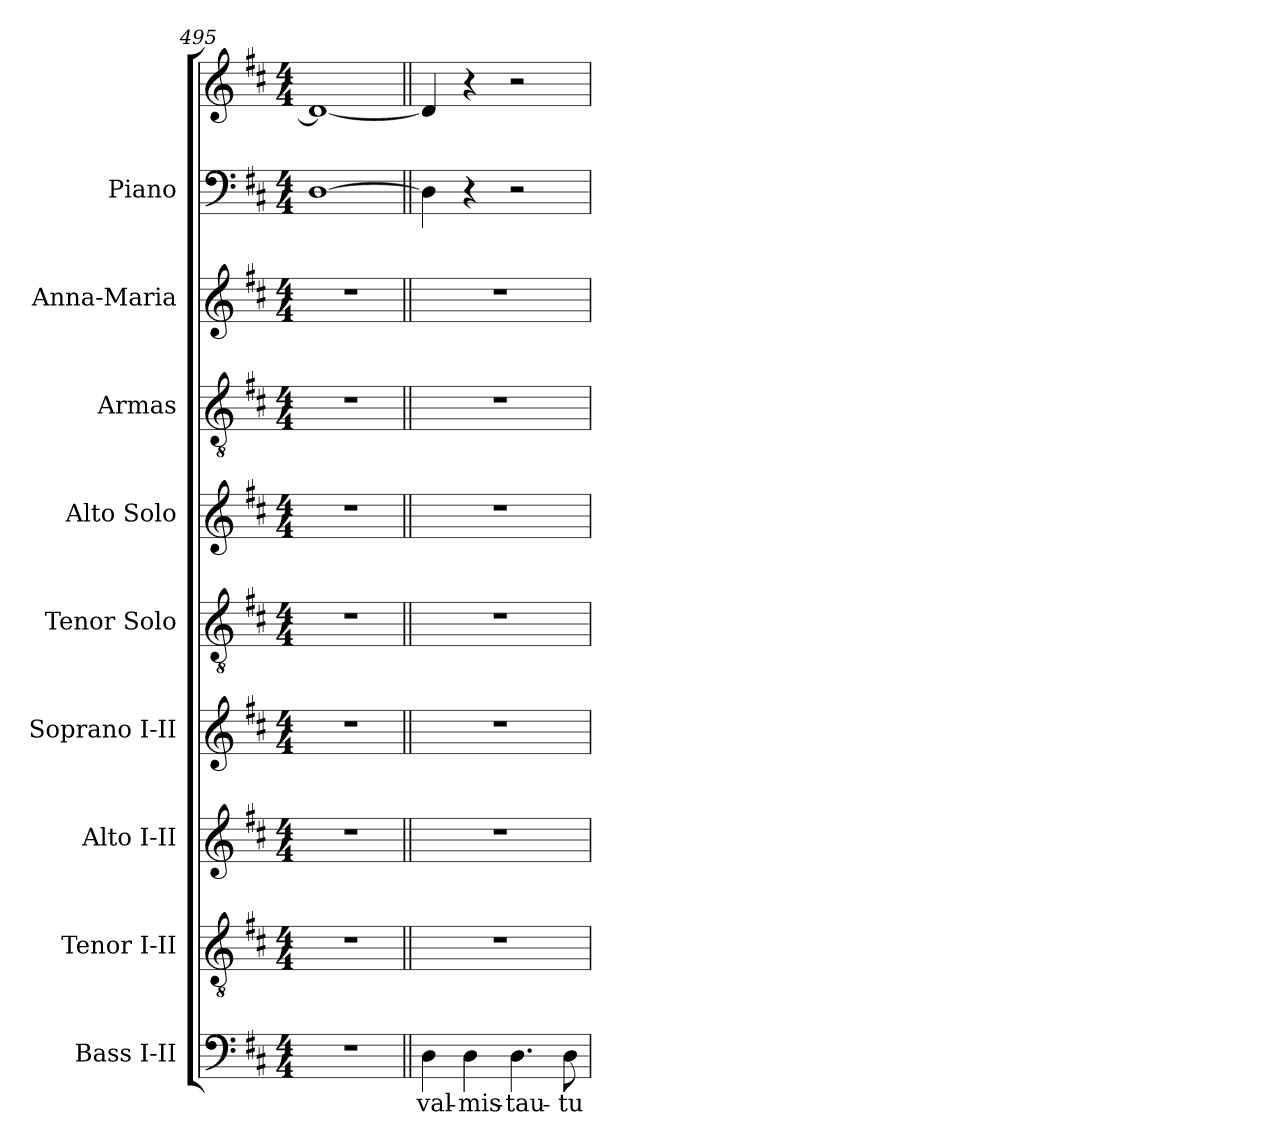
**kern	**text	**kern	**kern	**kern	**kern	**kern	**kern	**kern	**kern	**kern
*part9	*part9	*part8	*part7	*part6	*part5	*part4	*part3	*part2	*part1	*part1
*staff10	*staff10	*staff9	*staff8	*staff7	*staff6	*staff5	*staff4	*staff3	*staff2	*staff1
*I"Bass I-II	*	*I"Tenor I-II	*I"Alto I-II	*I"Soprano I-II	*I"Tenor Solo	*I"Alto Solo	*I"Armas	*I"Anna-Maria	*I"Piano	*
*I'B.	*	*I'T.	*I'A.	*I'S.	*I'T. Solo	*I'A. Solo	*I'Armas	*I'A-M	*I'Pno.	*
*clefF4	*	*clefGv2	*clefG2	*clefG2	*clefGv2	*clefG2	*clefGv2	*clefG2	*clefF4	*clefG2
*	*	*ITrd7c12	*	*	*ITrd7c12	*	*ITrd7c12	*	*	*
*k[f#c#]	*	*k[f#c#]	*k[f#c#]	*k[f#c#]	*k[f#c#]	*k[f#c#]	*k[f#c#]	*k[f#c#]	*k[f#c#]	*k[f#c#]
*D:	*	*D:	*D:	*D:	*D:	*D:	*D:	*D:	*D:	*D:
*M4/4	*	*M4/4	*M4/4	*M4/4	*M4/4	*M4/4	*M4/4	*M4/4	*M4/4	*M4/4
=495	=495	=495	=495	=495	=495	=495	=495	=495	=495	=495
1r	.	1r	1r	1r	1r	1r	1r	1r	[>1Di	1di_<
=496||	=496||	=496||	=496||	=496||	=496||	=496||	=496||	=496||	=496||	=496||
*	*	*	*	*	*	*	*	*	*	*MM220
!	!LO:LY:b:color=#000000	!	!	!	!	!	!	!	!	!
4Di\	val-	1r	1r	1r	1r	1r	1r	1r	4Di\]	4di/]
!	!LO:LY:b:color=#000000	!	!	!	!	!	!	!	!	!
4Di\	-mis-	.	.	.	.	.	.	.	4r	4r
!	!LO:LY:b:color=#000000	!	!	!	!	!	!	!	!	!
4.Di\	-tau-	.	.	.	.	.	.	.	2r	2r
!	!LO:LY:b:color=#000000	!	!	!	!	!	!	!	!	!
8Di\	-tu-	.	.	.	.	.	.	.	.	.
=	=	=	=	=	=	=	=	=	=	=
*-	*-	*-	*-	*-	*-	*-	*-	*-	*-	*-
